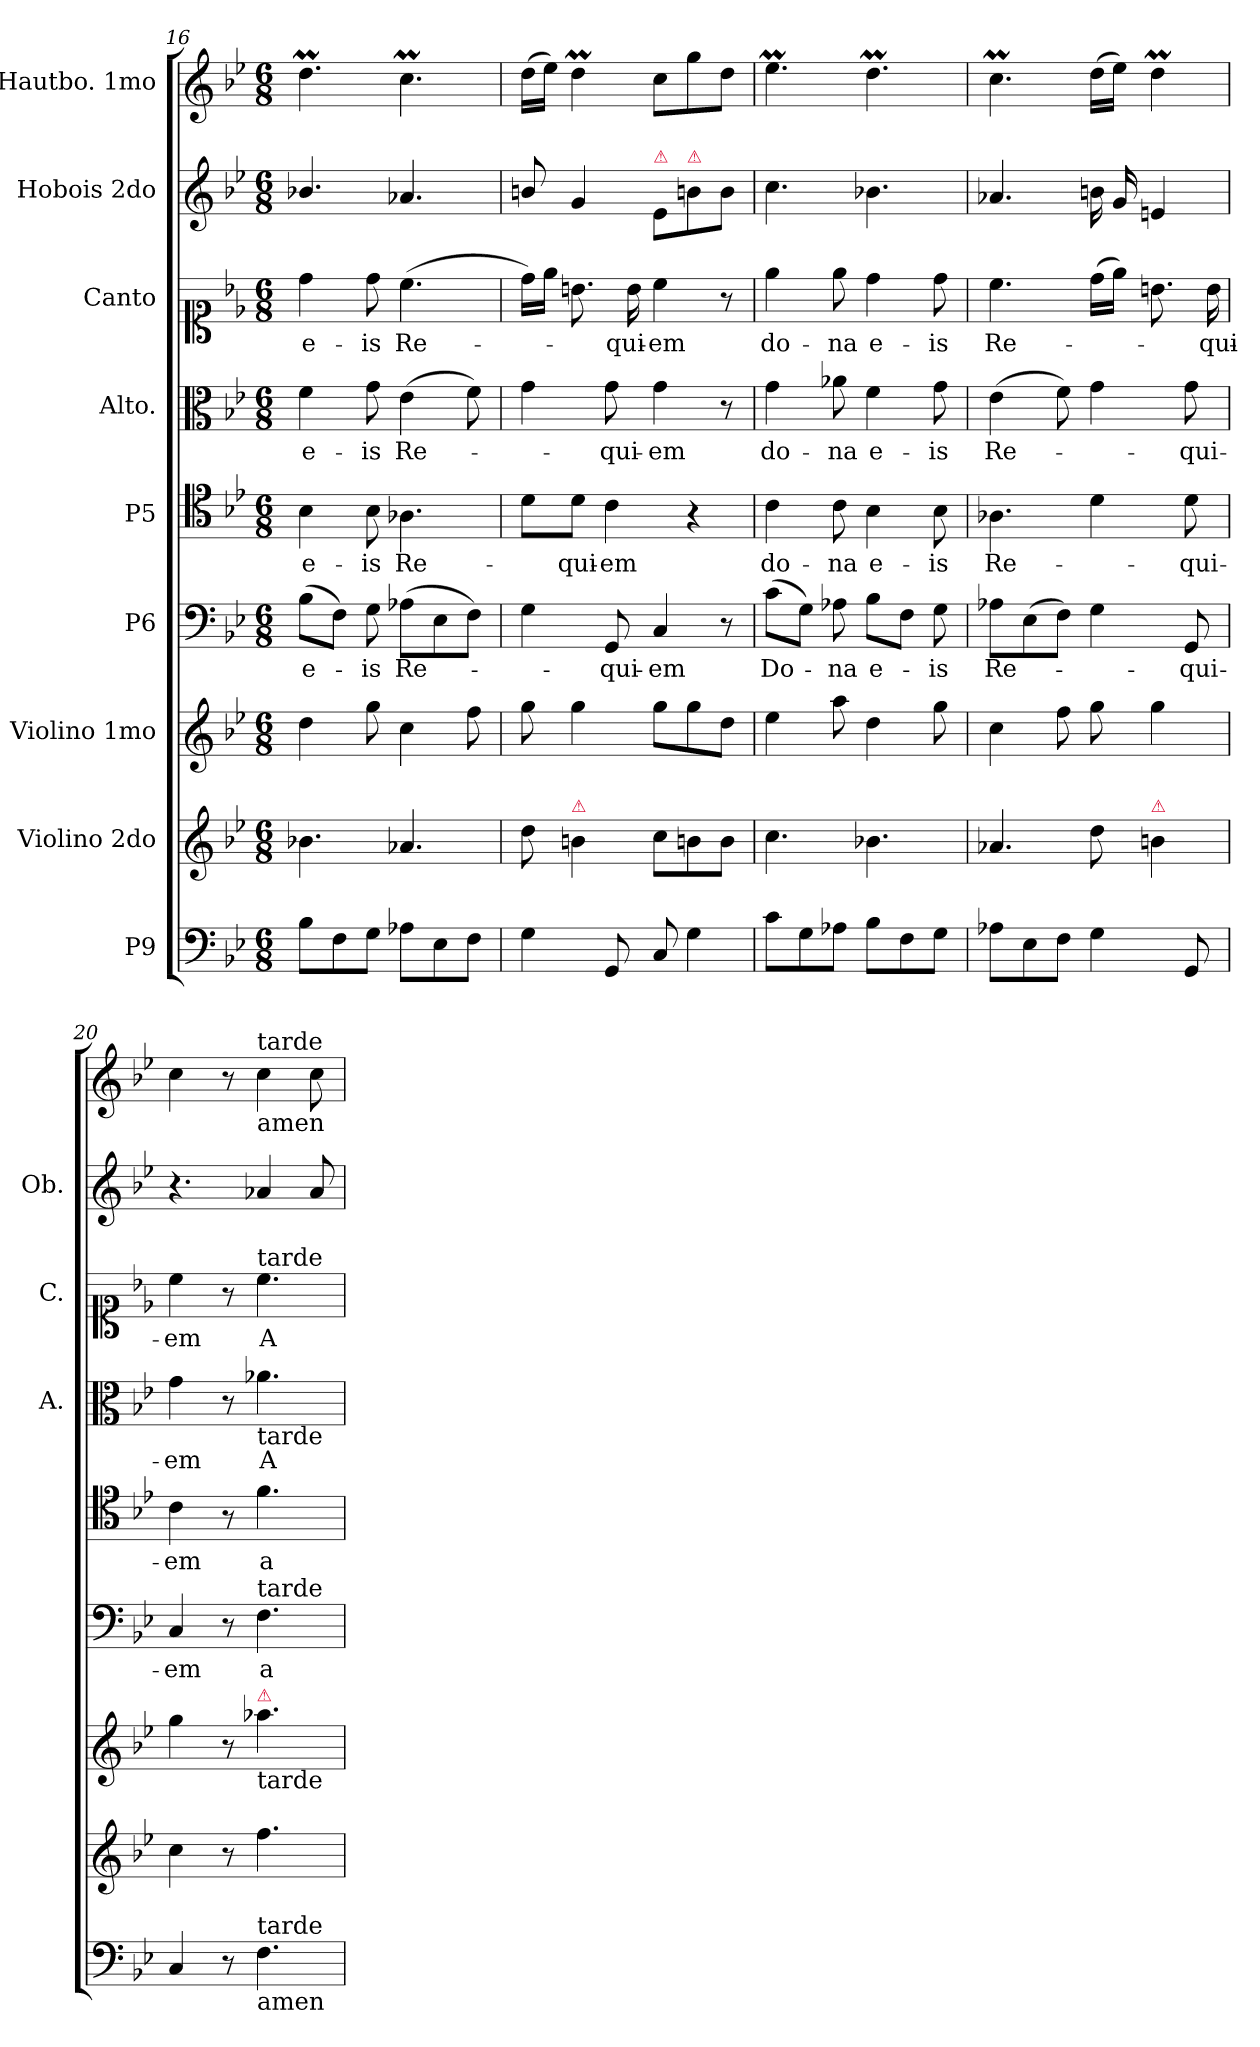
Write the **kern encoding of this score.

**kern	**kern	**kern	**kern	**text	**kern	**text	**kern	**text	**kern	**text	**kern	**kern
*part9	*part8	*part7	*part6	*part6	*part5	*part5	*part4	*part4	*part3	*part3	*part2	*part1
*staff9	*staff8	*staff7	*staff6	*staff6	*staff5	*staff5	*staff4	*staff4	*staff3	*staff3	*staff2	*staff1
*I"P9	*I"Violino 2do	*I"Violino 1mo	*I"P6	*	*I"P5	*	*I"Alto.	*	*I"Canto	*	*I"Hobois 2do	*I"Hautbo. 1mo
*	*	*	*	*	*	*	*I'A.	*	*I'C.	*	*I'Ob.	*
*clefF4	*clefG2	*clefG2	*clefF4	*	*clefC4	*	*clefC3	*	*clefC1	*	*clefG2	*clefG2
*k[b-e-]	*k[b-e-]	*k[b-e-]	*k[b-e-]	*	*k[b-e-]	*	*k[b-e-]	*	*k[b-e-]	*	*k[b-e-]	*k[b-e-]
*M6/8	*M6/8	*M6/8	*M6/8	*	*M6/8	*	*M6/8	*	*M6/8	*	*M6/8	*M6/8
=16	=16	=16	=16	=16	=16	=16	=16	=16	=16	=16	=16	=16
!	!	!	!	!	!	!LO:LY:i	!	!	!	!	!	!
8B-\L	4.b-X\	4dd\	(8B-\L	e-	4B-\	e-	4f\	e-	4dd\	e-	4.b-X/	4.ddm\
8F\	.	.	8F\J)	.	.	.	.	.	.	.	.	.
!	!	!	!	!	!	!LO:LY:i	!	!	!	!	!	!
8G\J	.	8gg\	8G\	-is	8B-\	-is	8g\	-is	8dd\	-is	.	.
!	!	!	!	!	!	!LO:LY:i	!	!	!	!	!	!
8A-X\L	4.a-X/	4cc\	(8A-X\L	Re-	4.A-X\	Re-	(4e-\	Re-	(4.cc\	Re-	4.a-X/	4.ccM\
8E-\	.	.	8E-\	.	.	.	.	.	.	.	.	.
8F\J	.	8ff\	8F\J)	.	.	.	8f\)	.	.	.	.	.
=17	=17	=17	=17	=17	=17	=17	=17	=17	=17	=17	=17	=17
4G\	8dd\	8gg\	4G\	.	8d\L	.	4g\	.	16dd\LL)	.	8bn/	(16dd\LL
.	.	.	.	.	.	.	.	.	16ee-\JJ	.	.	16ee-\JJ)
!	!LO:TX:a:color=crimson:t=⚠	!	!	!	!	!	!	!	!	!	!	!
!	!	!	!	!	!	!LO:LY:i	!	!	!	!	!	!
.	4bn\	4gg\	.	.	8d\J	-qui-	.	.	8.bn\	.	4g/	4ddm\
!	!	!	!	!	!	!LO:LY:i	!	!	!	!	!	!
8GG/	.	.	8GG/	-qui-	4c\	-em	8g\	-qui-	.	.	.	.
.	.	.	.	.	.	.	.	.	16b\	-qui-	.	.
!	!	!	!	!	!	!	!	!	!	!	!LO:TX:a:color=crimson:t=⚠	!
8C/	8cc\L	8gg\L	4C/	-em	.	.	4g\	-em	4cc\	-em	8e-/L	8cc\L
!	!	!	!	!	!	!	!	!	!	!	!LO:TX:a:color=crimson:t=⚠	!
4G\	8bn\	8gg\	.	.	4r	.	.	.	.	.	8bn\	8gg\
.	8b\J	8dd\J	8r	.	.	.	8r	.	8r	.	8b\J	8dd\J
=18	=18	=18	=18	=18	=18	=18	=18	=18	=18	=18	=18	=18
8c\L	4.cc\	4ee-\	(8c\L	Do-	4c\	do-	4g\	do-	4ee-\	do-	4.cc\	4.ee-M\
8G\	.	.	8G\J)	.	.	.	.	.	.	.	.	.
8A-X\J	.	8aa\	8A-X\	-na	8c\	-na	8a-X\	-na	8ee-\	-na	.	.
8B-\L	4.b-X\	4dd\	8B-\L	e-	4B-\	e-	4f\	e-	4dd\	e-	4.b-X\	4.ddm\
8F\	.	.	8F\J	.	.	.	.	.	.	.	.	.
8G\J	.	8gg\	8G\	-is	8B-\	-is	8g\	-is	8dd\	-is	.	.
=19	=19	=19	=19	=19	=19	=19	=19	=19	=19	=19	=19	=19
8A-X\L	4.a-X/	4cc\	8A-X\L	Re-	4.A-X\	Re-	(4e-\	Re-	4.cc\	Re-	4.a-X/	4.ccM\
8E-\	.	.	(8E-\	.	.	.	.	.	.	.	.	.
8F\J	.	8ff\	8F\J)	.	.	.	8f\)	.	.	.	.	.
4G\	8dd\	8gg\	4G\	.	4d\	.	4g\	.	(16dd\LL	.	16bn\	(16dd\LL
.	.	.	.	.	.	.	.	.	16ee-\JJ)	.	16g/	16ee-\JJ)
!	!LO:TX:a:color=crimson:t=⚠	!	!	!	!	!	!	!	!	!	!	!
.	4bn\	4gg\	.	.	.	.	.	.	8.bn\	.	4en/	4ddm\
8GG/	.	.	8GG/	-qui-	8d\	-qui-	8g\	-qui-	.	.	.	.
.	.	.	.	.	.	.	.	.	16b\	-qui-	.	.
=20	=20	=20	=20	=20	=20	=20	=20	=20	=20	=20	=20	=20
4C/	4cc\	4gg\	4C/	-em	4c\	-em	4g\	-em	4cc\	-em	4.r	4cc\
8r	8r	8r	8r	.	8r	.	8r	.	8r	.	.	8r
!	!	!	!	!	!	!	!	!	!	!	!	!LO:TX:b:t=amen
!	!	!	!	!	!	!	!	!	!	!	!	!LO:TX:a:t=tarde
!	!	!	!	!	!	!	!	!	!LO:TX:a:t=tarde	!	!	!
!	!	!	!	!	!	!	!LO:TX:b:t=tarde	!	!	!	!	!
!	!	!	!LO:TX:a:t=tarde	!	!	!	!	!	!	!	!	!
!	!	!LO:TX:b:t=tarde	!	!	!	!	!	!	!	!	!	!
!	!	!LO:TX:a:color=crimson:t=⚠	!	!	!	!	!	!	!	!	!	!
!LO:TX:b:t=amen	!	!	!	!	!	!	!	!	!	!	!	!
!LO:TX:a:t=tarde	!	!	!	!	!	!	!	!	!	!	!	!
4.F\	4.ff\	4.aa-X\	4.F\	a-	4.f\	a-	4.a-X\	A-	4.cc\	A-	4a-X/	4cc\
.	.	.	.	.	.	.	.	.	.	.	8a-/	8cc\
=	=	=	=	=	=	=	=	=	=	=	=	=
*-	*-	*-	*-	*-	*-	*-	*-	*-	*-	*-	*-	*-
